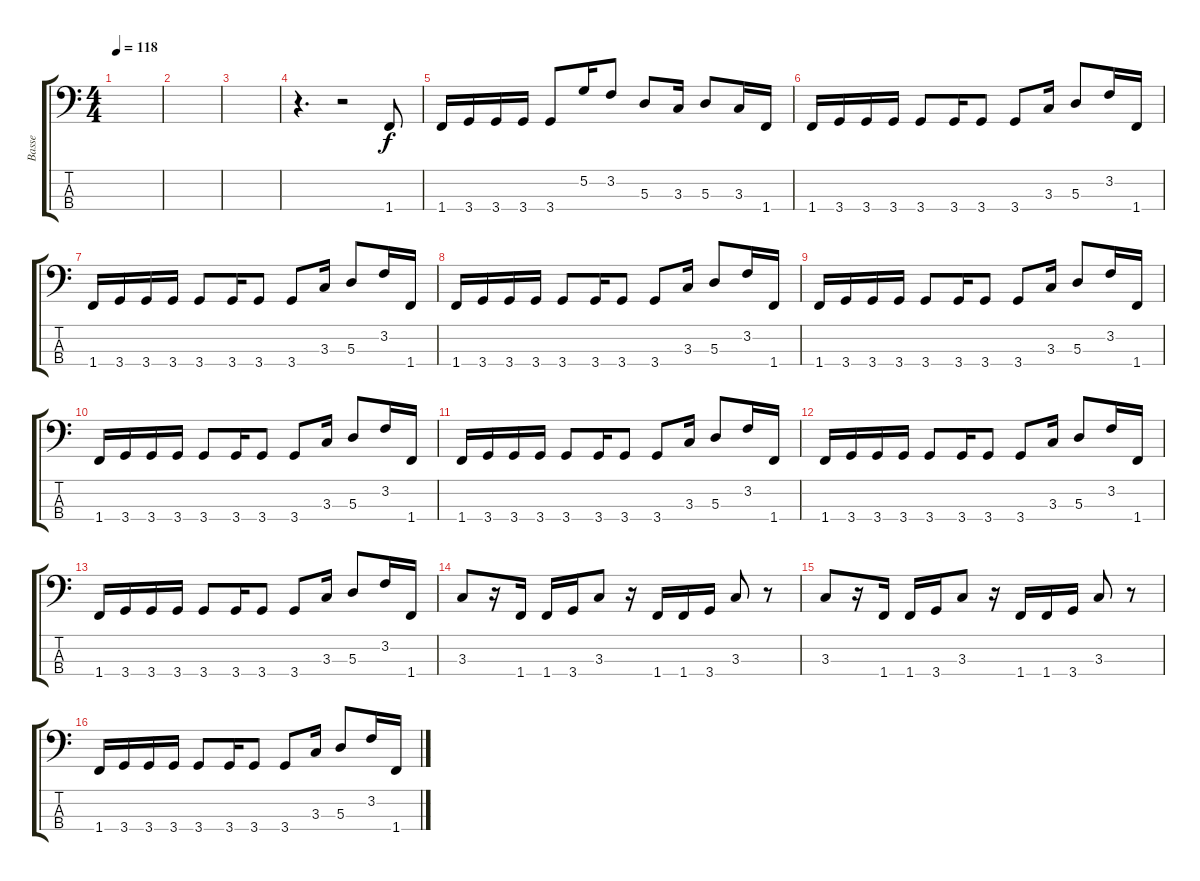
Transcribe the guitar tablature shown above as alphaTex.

\track ("Basse" "Basse") {instrument electricbassfinger}
\staff {score tabs}
\tuning (G2 D2 A1 E1) {hide}
\ts (4 4)
\tempo 118
\clef f4
\ks c
|
|
|
r.4{d} r.2 1.4.8 |
1.4.16 3.4.16 3.4.16 3.4.16 3.4.8 5.2.16 3.2.8 5.3.8 3.3.16 5.3.8 3.3.16 1.4.16 |
1.4.16 3.4.16 3.4.16 3.4.16 3.4.8 3.4.16 3.4.8 3.4.8 3.3.16 5.3.8 3.2.16 1.4.16 |
1.4.16 3.4.16 3.4.16 3.4.16 3.4.8 3.4.16 3.4.8 3.4.8 3.3.16 5.3.8 3.2.16 1.4.16 |
1.4.16 3.4.16 3.4.16 3.4.16 3.4.8 3.4.16 3.4.8 3.4.8 3.3.16 5.3.8 3.2.16 1.4.16 |
1.4.16 3.4.16 3.4.16 3.4.16 3.4.8 3.4.16 3.4.8 3.4.8 3.3.16 5.3.8 3.2.16 1.4.16 |
1.4.16 3.4.16 3.4.16 3.4.16 3.4.8 3.4.16 3.4.8 3.4.8 3.3.16 5.3.8 3.2.16 1.4.16 |
1.4.16 3.4.16 3.4.16 3.4.16 3.4.8 3.4.16 3.4.8 3.4.8 3.3.16 5.3.8 3.2.16 1.4.16 |
1.4.16 3.4.16 3.4.16 3.4.16 3.4.8 3.4.16 3.4.8 3.4.8 3.3.16 5.3.8 3.2.16 1.4.16 |
1.4.16 3.4.16 3.4.16 3.4.16 3.4.8 3.4.16 3.4.8 3.4.8 3.3.16 5.3.8 3.2.16 1.4.16 |
3.3.8 r.16 1.4.16 1.4.16 3.4.16 3.3.8 r.16 1.4.16 1.4.16 3.4.16 3.3.8 r.8 |
3.3.8 r.16 1.4.16 1.4.16 3.4.16 3.3.8 r.16 1.4.16 1.4.16 3.4.16 3.3.8 r.8 |
1.4.16 3.4.16 3.4.16 3.4.16 3.4.8 3.4.16 3.4.8 3.4.8 3.3.16 5.3.8 3.2.16 1.4.16
